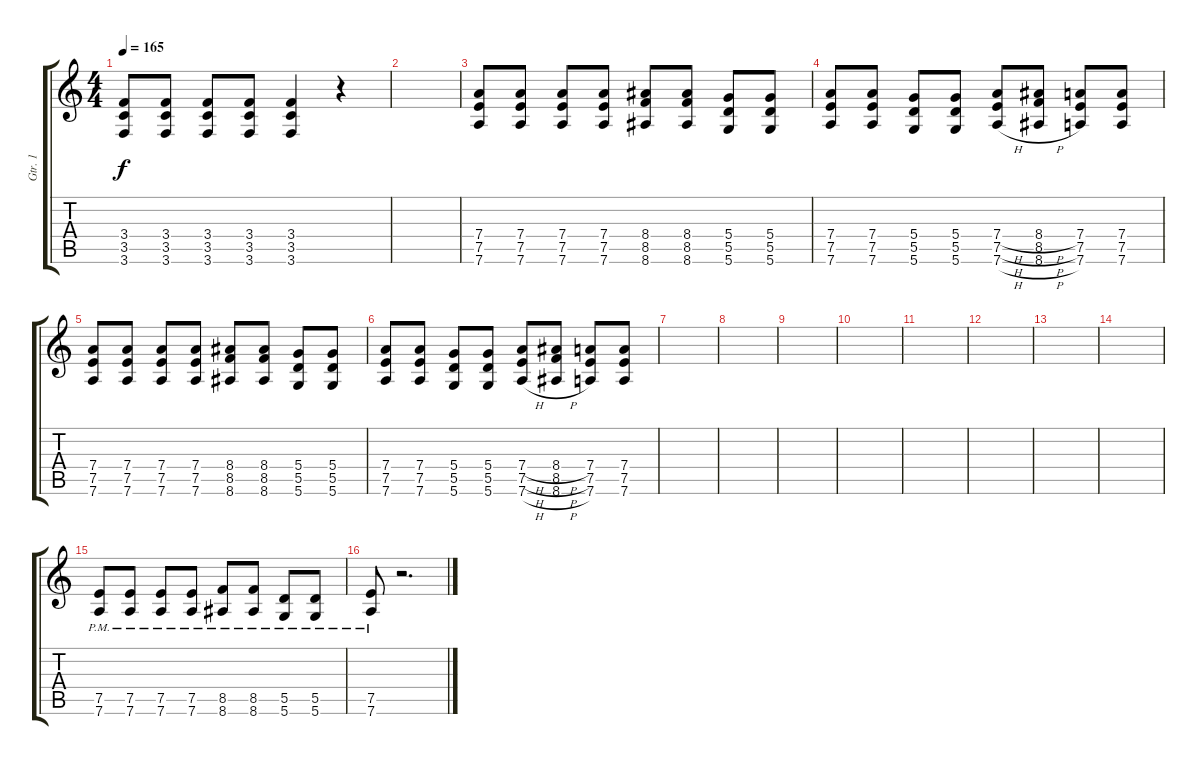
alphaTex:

\track ("Gtr. 1" "Gtr. 1") {instrument distortionguitar}
\staff {score tabs}
\tuning (E4 B3 G3 D3 A2 D2) {hide}
\ts (4 4)
\tempo 165
\clef g2
\ks c
(3.4 3.5 3.6).8{dy f} (3.4 3.5 3.6).8 (3.4 3.5 3.6).8 (3.4 3.5 3.6).8 (3.4 3.5 3.6).4 r.4 |
|
(7.4 7.5 7.6).8 (7.4 7.5 7.6).8 (7.4 7.5 7.6).8 (7.4 7.5 7.6).8 (8.4 8.5 8.6).8 (8.4 8.5 8.6).8 (5.4 5.5 5.6).8 (5.4 5.5 5.6).8 |
(7.4 7.5 7.6).8 (7.4 7.5 7.6).8 (5.4 5.5 5.6).8 (5.4 5.5 5.6).8 (7.4{h} 7.5{h} 7.6{h}).8 (8.4{h} 8.5{h} 8.6{h}).8 (7.4 7.5 7.6).8 (7.4 7.5 7.6).8 |
(7.4 7.5 7.6).8 (7.4 7.5 7.6).8 (7.4 7.5 7.6).8 (7.4 7.5 7.6).8 (8.4 8.5 8.6).8 (8.4 8.5 8.6).8 (5.4 5.5 5.6).8 (5.4 5.5 5.6).8 |
(7.4 7.5 7.6).8 (7.4 7.5 7.6).8 (5.4 5.5 5.6).8 (5.4 5.5 5.6).8 (7.4{h} 7.5{h} 7.6{h}).8 (8.4{h} 8.5{h} 8.6{h}).8 (7.4 7.5 7.6).8 (7.4 7.5 7.6).8 |
|
|
|
|
|
|
|
|
(7.5{pm} 7.6{pm}).8 (7.5{pm} 7.6{pm}).8 (7.5{pm} 7.6{pm}).8 (7.5{pm} 7.6{pm}).8 (8.5{pm} 8.6{pm}).8 (8.5{pm} 8.6{pm}).8 (5.5{pm} 5.6{pm}).8 (5.5{pm} 5.6{pm}).8 |
(7.5{pm} 7.6{pm}).8 r.2{d}
